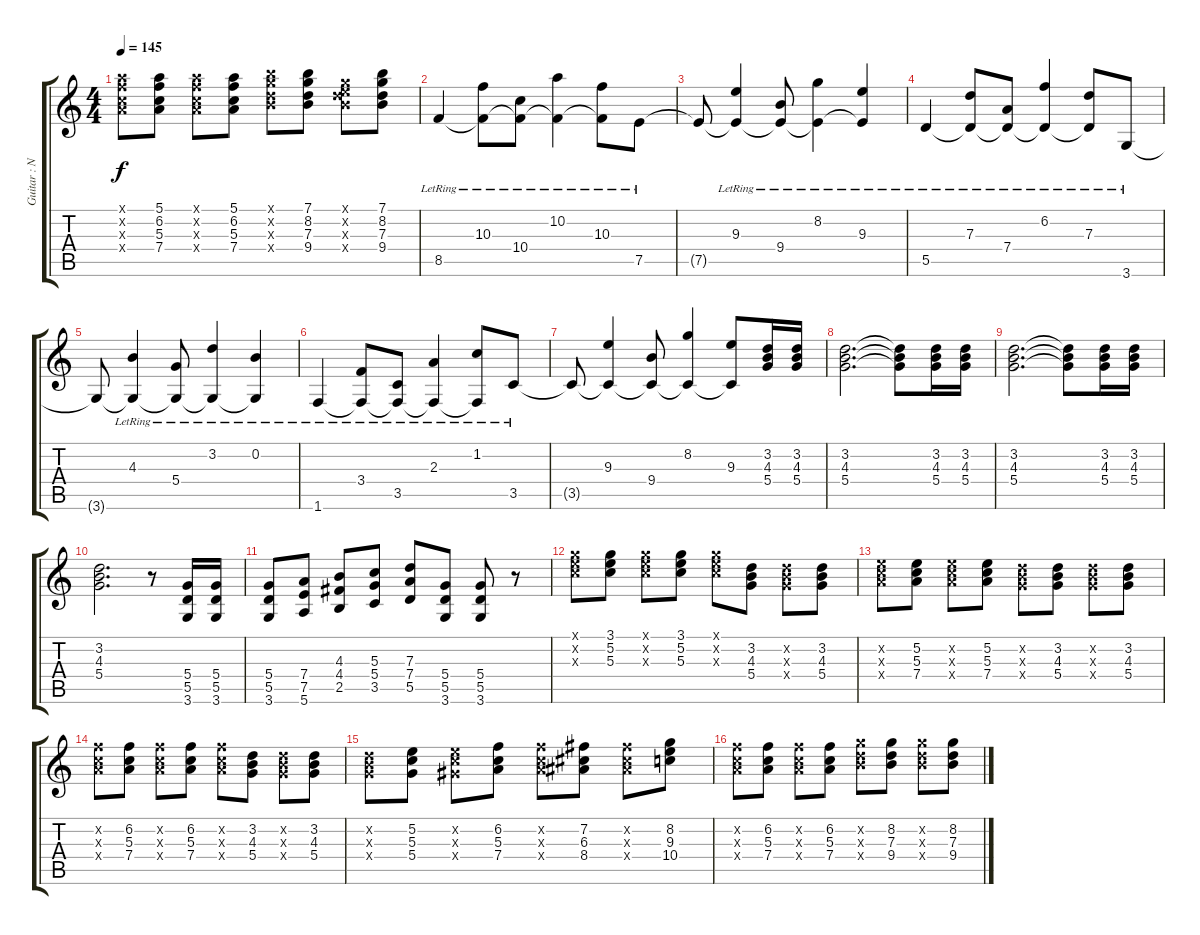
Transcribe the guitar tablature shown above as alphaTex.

\track ("Guitar : Nakano Azusa" "Guitar : N") {instrument overdrivenguitar}
\staff {score tabs}
\tuning (E4 B3 G3 D3 A2 E2) {hide}
\ts (4 4)
\tempo 145
\clef g2
\ks c
(5.1{x} 6.2{x} 5.3{x} 7.4{x}).8{dy f} (5.1 6.2 5.3 7.4).8 (5.1{x} 6.2{x} 5.3{x} 7.4{x}).8 (5.1 6.2 5.3 7.4).8 (7.1{x} 8.2{x} 7.3{x} 9.4{x}).8 (7.1 8.2 7.3 9.4).8 (0.1{x} 8.2{x} 7.3{x} 9.4{x}).8 (7.1 8.2 7.3 9.4).8 |
8.5{lr}.4{volume 8} (10.3{lr} 8.5{t}).8 (10.4{lr} 8.5{t}).8 (10.2{lr} 8.5{t}).4 (10.3{lr} 8.5{t}).8 7.5{lr}.8 |
7.5{t}.8 (9.3{lr} 7.5{t}).4 (9.4{lr} 7.5{t}).8 (8.2{lr} 7.5{t}).4 (9.3{lr} 7.5{t}).4 |
5.5{lr}.4 (7.3{lr} 5.5{t}).8 (7.4{lr} 5.5{t}).8 (6.2{lr} 5.5{t}).4 (7.3{lr} 5.5{t}).8 3.6{lr}.8 |
3.6{t}.8 (4.3{lr} 3.6{t}).4 (5.4{lr} 3.6{t}).8 (3.2{lr} 3.6{t}).4 (0.2{lr} 3.6{t}).4 |
1.6{lr}.4 (3.4{lr} 1.6{t}).8 (3.5{lr} 1.6{t}).8 (2.3{lr} 1.6{t}).4 (1.2{lr} 1.6{t}).8 3.5{lr}.8 |
3.5{t}.8 (9.3 3.5{t}).4 (9.4 3.5{t}).8 (8.2 3.5{t}).4 (9.3 3.5{t}).8 (3.2 4.3 5.4).16{volume 12} (3.2 4.3 5.4).16 |
(3.2 4.3 5.4).2{d} (3.2{t} 4.3{t} 5.4{t}).8 (3.2 4.3 5.4).16 (3.2 4.3 5.4).16 |
(3.2 4.3 5.4).2{d} (3.2{t} 4.3{t} 5.4{t}).8 (3.2 4.3 5.4).16 (3.2 4.3 5.4).16 |
(3.2 4.3 5.4).2{d} r.8 (5.4 5.5 3.6).16 (5.4 5.5 3.6).16 |
(5.4 5.5 3.6).8 (7.4 7.5 5.6).8 (4.3 4.4 2.5).8 (5.3 5.4 3.5).8 (7.3 7.4 5.5).8 (5.4 5.5 3.6).8 (5.4 5.5 3.6).8 r.8 |
(3.1{x} 5.2{x} 5.3{x}).8 (3.1 5.2 5.3).8 (3.1{x} 5.2{x} 5.3{x}).8 (3.1 5.2 5.3).8 (3.1{x} 5.2{x} 5.3{x}).8 (3.2 4.3 5.4).8 (3.2{x} 4.3{x} 5.4{x}).8 (3.2 4.3 5.4).8 |
(5.2{x} 5.3{x} 7.4{x}).8 (5.2 5.3 7.4).8 (5.2{x} 5.3{x} 7.4{x}).8 (5.2 5.3 7.4).8 (3.2{x} 4.3{x} 5.4{x}).8 (3.2 4.3 5.4).8 (3.2{x} 4.3{x} 5.4{x}).8 (3.2 4.3 5.4).8 |
(6.2{x} 5.3{x} 7.4{x}).8 (6.2 5.3 7.4).8 (6.2{x} 5.3{x} 7.4{x}).8 (6.2 5.3 7.4).8 (6.2{x} 5.3{x} 7.4{x}).8 (3.2 4.3 5.4).8 (3.2{x} 4.3{x} 5.4{x}).8 (3.2 4.3 5.4).8 |
(3.2{x} 4.3{x} 5.4{x}).8 (5.2 5.3 5.4).8 (5.2{x} 5.3{x} 6.4{x}).8 (6.2 5.3 7.4).8 (6.2{x} 5.3{x} 7.4{x}).8 (7.2 6.3 8.4).8 (7.2{x} 6.3{x} 8.4{x}).8 (8.2 9.3 10.4).8 |
(6.2{x} 5.3{x} 7.4{x}).8 (6.2 5.3 7.4).8 (6.2{x} 5.3{x} 7.4{x}).8 (6.2 5.3 7.4).8 (8.2{x} 7.3{x} 9.4{x}).8 (8.2 7.3 9.4).8 (8.2{x} 7.3{x} 9.4{x}).8 (8.2 7.3 9.4).8
